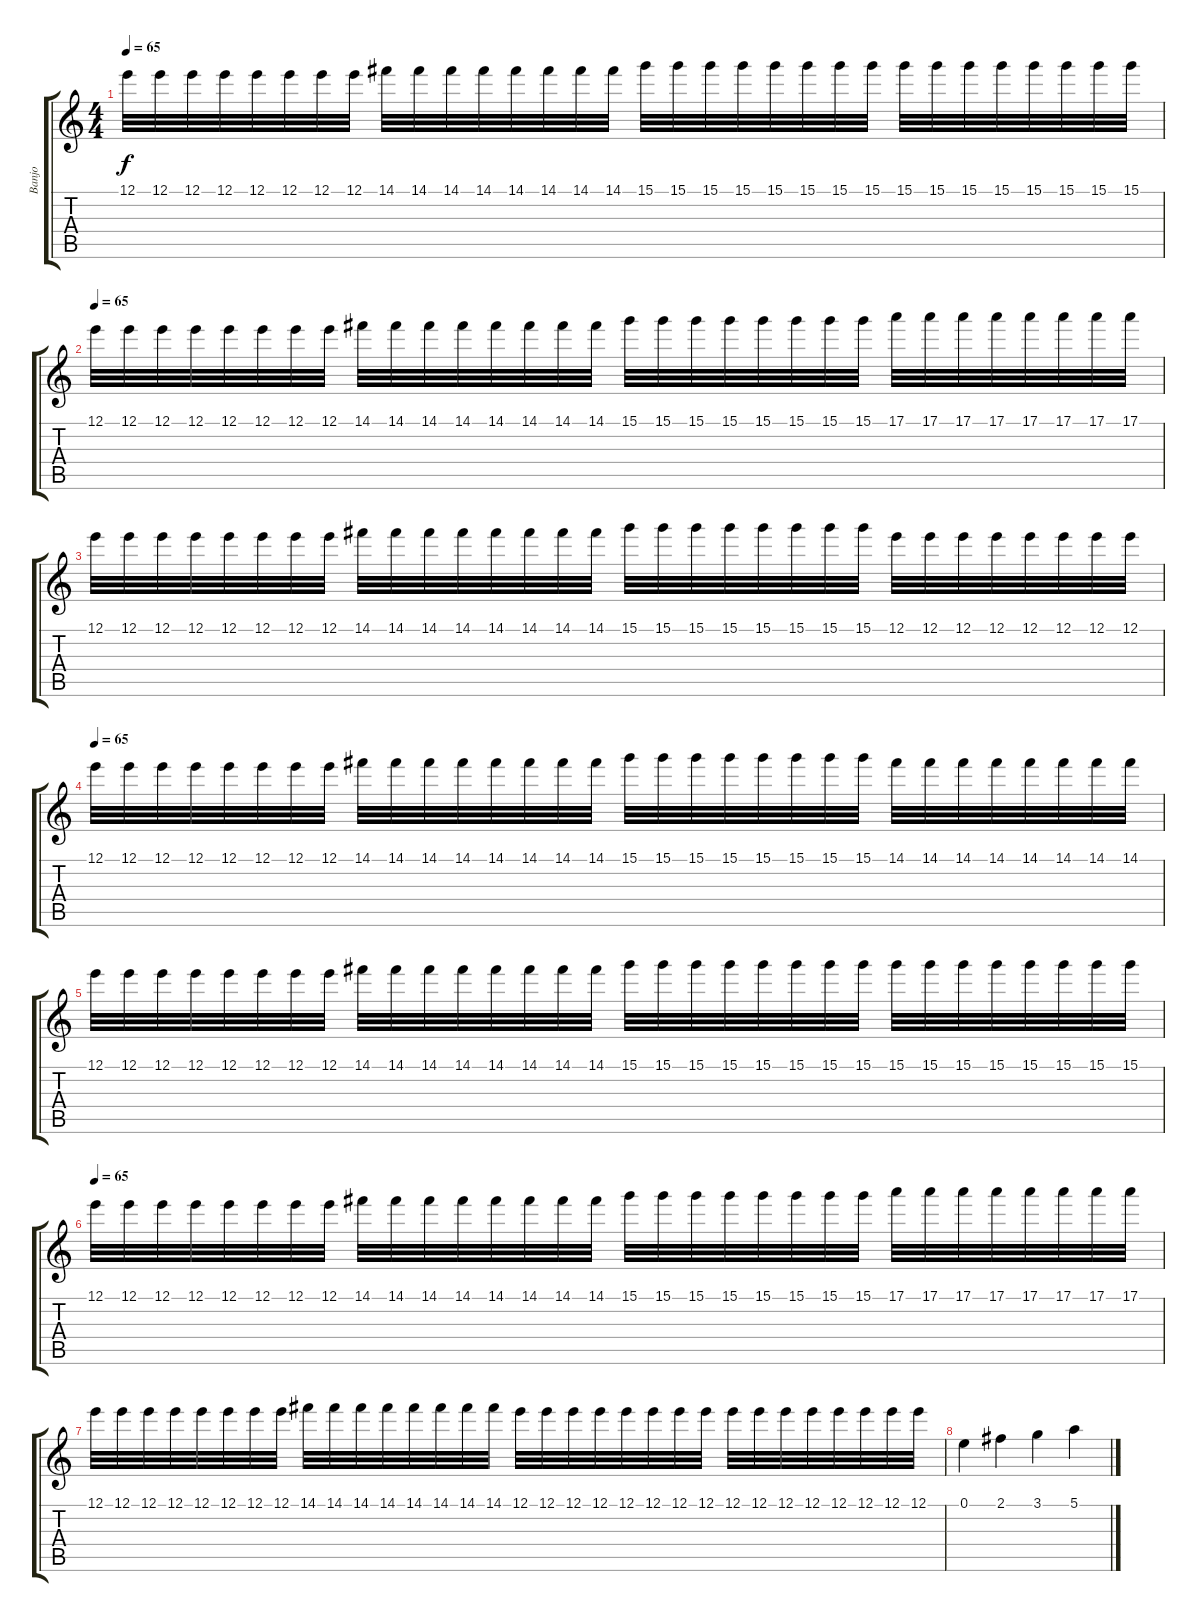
\track ("Banjo" "Banjo") {instrument banjo}
\staff {score tabs}
\tuning (E4 B3 G3 D3 A2 E2) {hide}
\displaytranspose 12
\ts (4 4)
\tempo 65
\clef g2
\ks c
12.1.32{dy f} 12.1.32 12.1.32 12.1.32 12.1.32 12.1.32 12.1.32 12.1.32 14.1.32 14.1.32 14.1.32 14.1.32 14.1.32 14.1.32 14.1.32 14.1.32 15.1.32 15.1.32 15.1.32 15.1.32 15.1.32 15.1.32 15.1.32 15.1.32 15.1.32 15.1.32 15.1.32 15.1.32 15.1.32 15.1.32 15.1.32 15.1.32 |
\tempo 65
12.1.32 12.1.32 12.1.32 12.1.32 12.1.32 12.1.32 12.1.32 12.1.32 14.1.32 14.1.32 14.1.32 14.1.32 14.1.32 14.1.32 14.1.32 14.1.32 15.1.32 15.1.32 15.1.32 15.1.32 15.1.32 15.1.32 15.1.32 15.1.32 17.1.32 17.1.32 17.1.32 17.1.32 17.1.32 17.1.32 17.1.32 17.1.32 |
12.1.32 12.1.32 12.1.32 12.1.32 12.1.32 12.1.32 12.1.32 12.1.32 14.1.32 14.1.32 14.1.32 14.1.32 14.1.32 14.1.32 14.1.32 14.1.32 15.1.32 15.1.32 15.1.32 15.1.32 15.1.32 15.1.32 15.1.32 15.1.32 12.1.32 12.1.32 12.1.32 12.1.32 12.1.32 12.1.32 12.1.32 12.1.32 |
\tempo 65
12.1.32 12.1.32 12.1.32 12.1.32 12.1.32 12.1.32 12.1.32 12.1.32 14.1.32 14.1.32 14.1.32 14.1.32 14.1.32 14.1.32 14.1.32 14.1.32 15.1.32 15.1.32 15.1.32 15.1.32 15.1.32 15.1.32 15.1.32 15.1.32 14.1.32 14.1.32 14.1.32 14.1.32 14.1.32 14.1.32 14.1.32 14.1.32 |
12.1.32 12.1.32 12.1.32 12.1.32 12.1.32 12.1.32 12.1.32 12.1.32 14.1.32 14.1.32 14.1.32 14.1.32 14.1.32 14.1.32 14.1.32 14.1.32 15.1.32 15.1.32 15.1.32 15.1.32 15.1.32 15.1.32 15.1.32 15.1.32 15.1.32 15.1.32 15.1.32 15.1.32 15.1.32 15.1.32 15.1.32 15.1.32 |
\tempo 65
12.1.32 12.1.32 12.1.32 12.1.32 12.1.32 12.1.32 12.1.32 12.1.32 14.1.32 14.1.32 14.1.32 14.1.32 14.1.32 14.1.32 14.1.32 14.1.32 15.1.32 15.1.32 15.1.32 15.1.32 15.1.32 15.1.32 15.1.32 15.1.32 17.1.32 17.1.32 17.1.32 17.1.32 17.1.32 17.1.32 17.1.32 17.1.32 |
12.1.32 12.1.32 12.1.32 12.1.32 12.1.32 12.1.32 12.1.32 12.1.32 14.1.32 14.1.32 14.1.32 14.1.32 14.1.32 14.1.32 14.1.32 14.1.32 12.1.32 12.1.32 12.1.32 12.1.32 12.1.32 12.1.32 12.1.32 12.1.32 12.1.32 12.1.32 12.1.32 12.1.32 12.1.32 12.1.32 12.1.32 12.1.32 |
0.1.4 2.1.4 3.1.4 5.1.4
